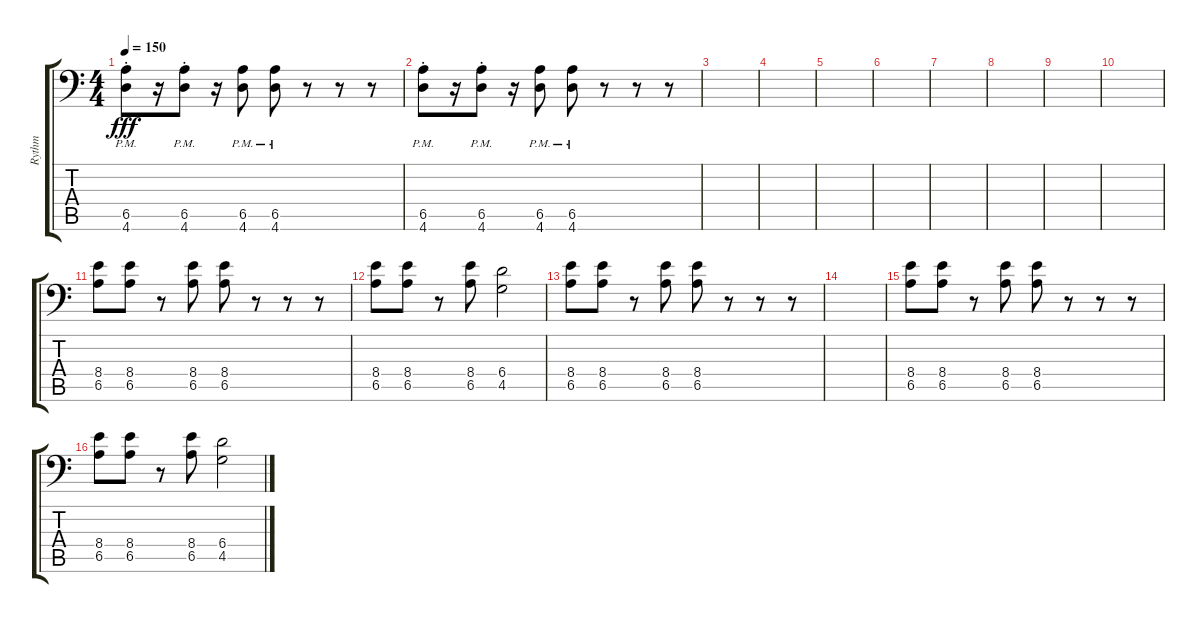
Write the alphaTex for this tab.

\track ("Rythm" "Rythm") {instrument overdrivenguitar}
\staff {score tabs}
\tuning (Bb3 F3 Db3 Ab2 Eb2 Bb1) {hide}
\ts (4 4)
\tempo 150
\clef f4
\ks c
(6.5{pm st} 4.6{pm st}).8{dy fff} r.16 (6.5{pm st} 4.6{pm st}).8 r.16 (6.5{pm} 4.6{pm}).8 (6.5{pm} 4.6{pm}).8 r.8 r.8 r.8 |
(6.5{pm st} 4.6{pm st}).8 r.16 (6.5{pm st} 4.6{pm st}).8 r.16 (6.5{pm} 4.6{pm}).8 (6.5{pm} 4.6{pm}).8 r.8 r.8 r.8 |
|
|
|
|
|
|
|
|
(8.4 6.5).8 (8.4 6.5).8 r.8 (8.4 6.5).8 (8.4 6.5).8 r.8 r.8 r.8 |
(8.4 6.5).8 (8.4 6.5).8 r.8 (8.4 6.5).8 (6.4 4.5).2 |
(8.4 6.5).8 (8.4 6.5).8 r.8 (8.4 6.5).8 (8.4 6.5).8 r.8 r.8 r.8 |
|
(8.4 6.5).8 (8.4 6.5).8 r.8 (8.4 6.5).8 (8.4 6.5).8 r.8 r.8 r.8 |
(8.4 6.5).8 (8.4 6.5).8 r.8 (8.4 6.5).8 (6.4 4.5).2
